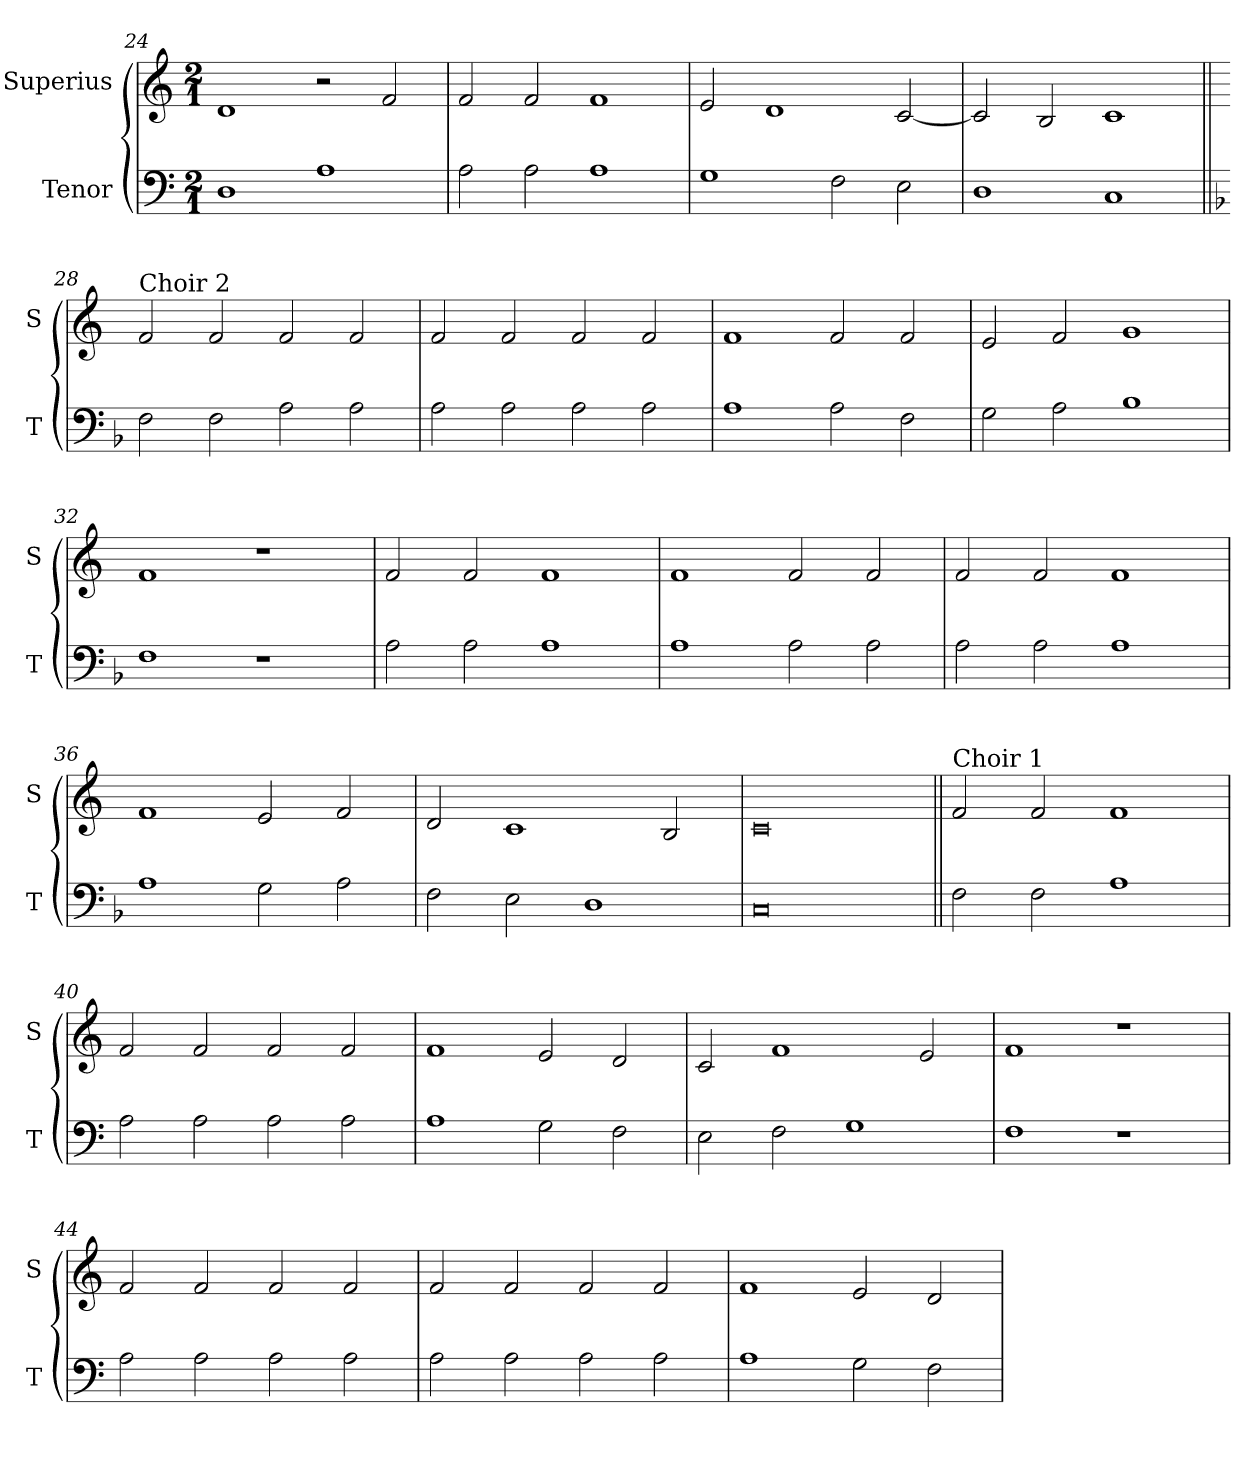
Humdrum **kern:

**kern	**kern
*part2	*part1
*staff2	*staff1
*I"Tenor	*I"Superius
*I'T	*I'S
*clefF4	*clefG2
*k[]	*k[]
*M2/1	*M2/1
=24	=24
1D	1d
1A	2r
.	2f/
=25	=25
2A\	2f/
2A\	2f/
1A	1f
=26	=26
1G	2e/
.	1d
2F\	.
2E\	[2c/
=27	=27
1D	2c/]
.	2B/
1C	1c
=28||	=28||
*k[b-]	*
!	!LO:TX:a:t=Choir 2
2F\	2f/
2F\	2f/
2A\	2f/
2A\	2f/
=29	=29
2A\	2f/
2A\	2f/
2A\	2f/
2A\	2f/
=30	=30
1A	1f
2A\	2f/
2F\	2f/
=31	=31
2G\	2e/
2A\	2f/
1B-	1g
=32	=32
1F	1f
1r	1r
=33	=33
2A\	2f/
2A\	2f/
1A	1f
=34	=34
1A	1f
2A\	2f/
2A\	2f/
=35	=35
2A\	2f/
2A\	2f/
1A	1f
=36	=36
1A	1f
2G\	2e/
2A\	2f/
=37	=37
2F\	2d/
2E\	1c
1D	.
.	2B/
=38	=38
0C	0c
=39||	=39||
*k[]	*
!	!LO:TX:a:t=Choir 1
2F\	2f/
2F\	2f/
1A	1f
=40	=40
2A\	2f/
2A\	2f/
2A\	2f/
2A\	2f/
=41	=41
1A	1f
2G\	2e/
2F\	2d/
=42	=42
2E\	2c/
2F\	1f
1G	.
.	2e/
=43	=43
1F	1f
1r	1r
=44	=44
2A\	2f/
2A\	2f/
2A\	2f/
2A\	2f/
=45	=45
2A\	2f/
2A\	2f/
2A\	2f/
2A\	2f/
=46	=46
1A	1f
2G\	2e/
2F\	2d/
=	=
*-	*-
